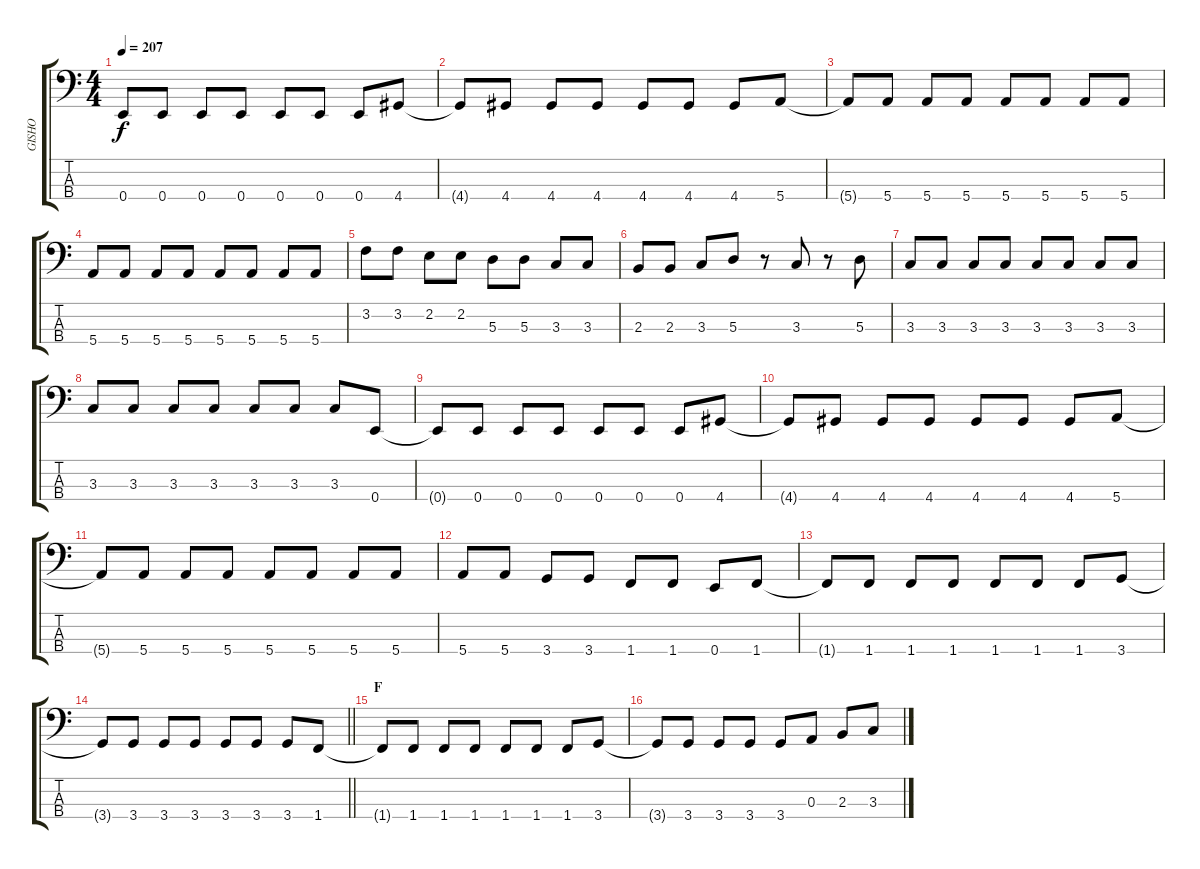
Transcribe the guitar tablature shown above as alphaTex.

\track ("GISHO" "GISHO") {instrument electricbasspick}
\staff {score tabs}
\tuning (G2 D2 A1 E1) {hide}
\ts (4 4)
\tempo 207
\clef f4
\ks c
0.4{t}.8{dy f} 0.4.8 0.4.8 0.4.8 0.4.8 0.4.8 0.4.8 4.4.8 |
4.4{t}.8 4.4.8 4.4.8 4.4.8 4.4.8 4.4.8 4.4.8 5.4.8 |
5.4{t}.8 5.4.8 5.4.8 5.4.8 5.4.8 5.4.8 5.4.8 5.4.8 |
5.4.8 5.4.8 5.4.8 5.4.8 5.4.8 5.4.8 5.4.8 5.4.8 |
3.2.8 3.2.8 2.2.8 2.2.8 5.3.8 5.3.8 3.3.8 3.3.8 |
2.3.8 2.3.8 3.3.8 5.3.8 r.8 3.3.8 r.8 5.3.8 |
3.3.8 3.3.8 3.3.8 3.3.8 3.3.8 3.3.8 3.3.8 3.3.8 |
3.3.8 3.3.8 3.3.8 3.3.8 3.3.8 3.3.8 3.3.8 0.4.8 |
0.4{t}.8 0.4.8 0.4.8 0.4.8 0.4.8 0.4.8 0.4.8 4.4.8 |
4.4{t}.8 4.4.8 4.4.8 4.4.8 4.4.8 4.4.8 4.4.8 5.4.8 |
5.4{t}.8 5.4.8 5.4.8 5.4.8 5.4.8 5.4.8 5.4.8 5.4.8 |
5.4.8 5.4.8 3.4.8 3.4.8 1.4.8 1.4.8 0.4.8 1.4.8 |
1.4{t}.8 1.4.8 1.4.8 1.4.8 1.4.8 1.4.8 1.4.8 3.4.8 |
\barLineRight lightlight
3.4{t}.8 3.4.8 3.4.8 3.4.8 3.4.8 3.4.8 3.4.8 1.4.8 |
\section ("" "F")
1.4{t}.8 1.4.8 1.4.8 1.4.8 1.4.8 1.4.8 1.4.8 3.4.8 |
3.4{t}.8 3.4.8 3.4.8 3.4.8 3.4.8 0.3.8 2.3.8 3.3.8
